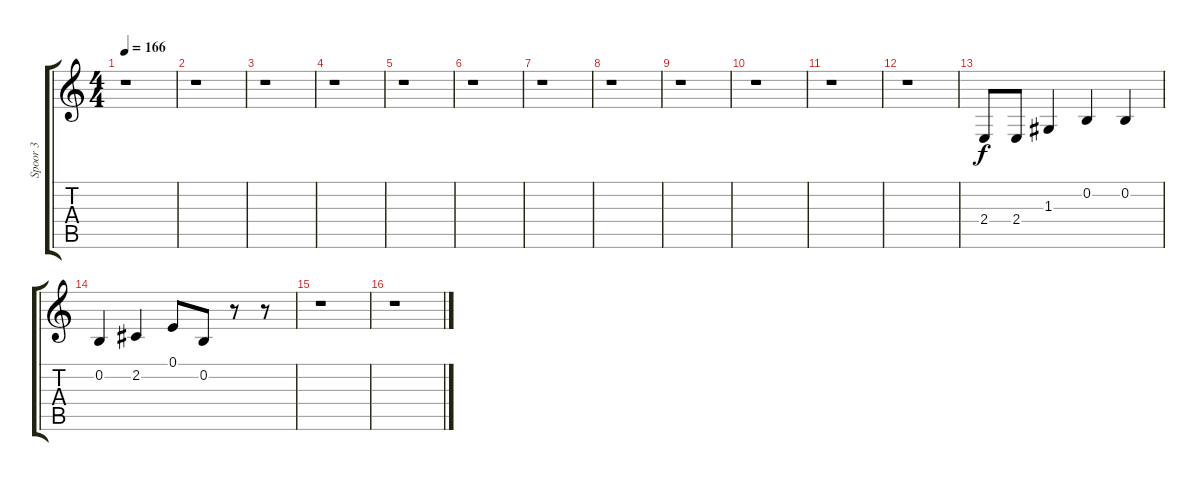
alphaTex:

\track ("Spoor 3" "Spoor 3") {instrument viola}
\staff {score tabs}
\tuning (E4 B3 G3 D3 A2 E2) {hide}
\ts (4 4)
\tempo 166
\clef g2
\ks c
r.1{dy f instrument viola} |
r.1 |
r.1 |
r.1 |
r.1 |
r.1 |
r.1 |
r.1 |
r.1 |
r.1 |
r.1 |
r.1 |
2.4.8 2.4.8 1.3.4 0.2.4 0.2.4 |
0.2.4 2.2.4 0.1.8 0.2.8 r.8 r.8 |
r.1 |
r.1
